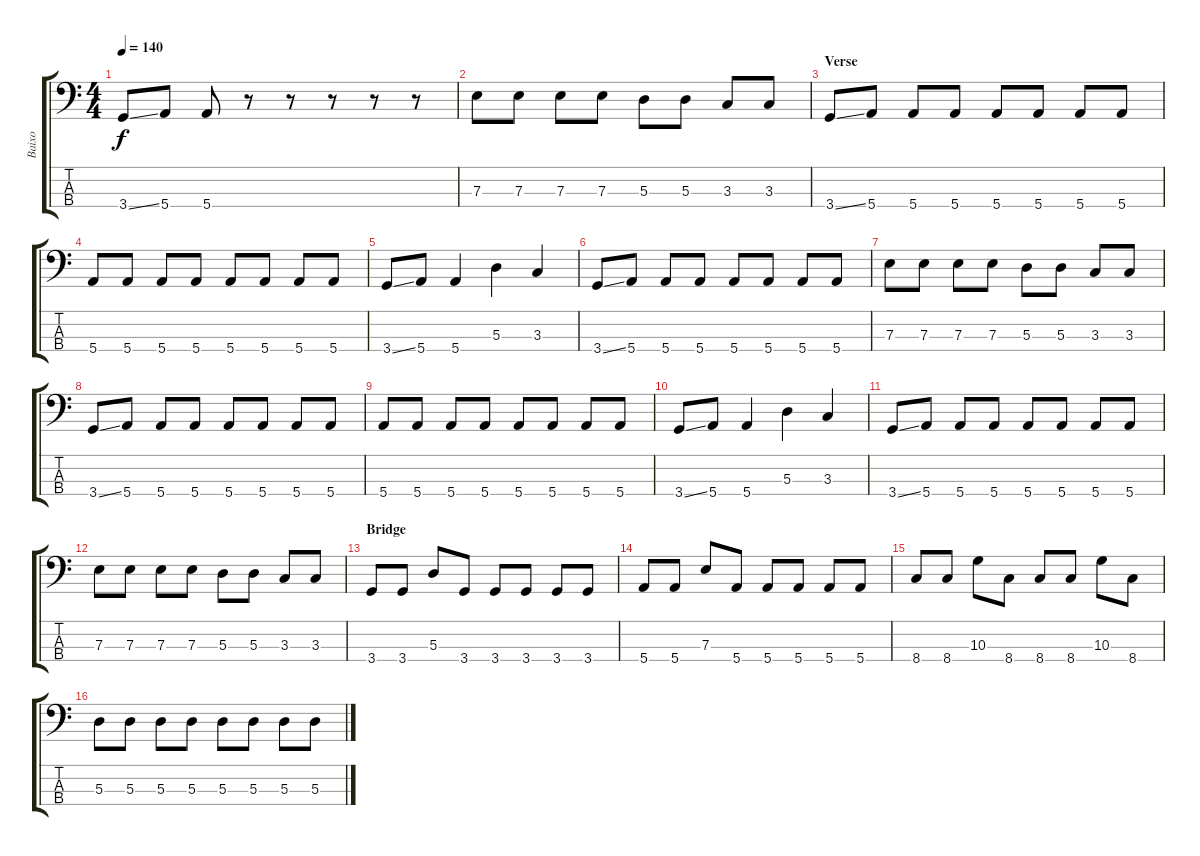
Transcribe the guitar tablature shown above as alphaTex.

\track ("Baixo" "Baixo") {instrument electricbassfinger}
\staff {score tabs}
\tuning (G2 D2 A1 E1) {hide}
\ts (4 4)
\tempo 140
\clef f4
\ks c
3.4{ss}.8{dy f} 5.4.8 5.4.8 r.8 r.8 r.8 r.8 r.8 |
7.3.8 7.3.8 7.3.8 7.3.8 5.3.8 5.3.8 3.3.8 3.3.8 |
\section ("" "Verse")
3.4{ss}.8 5.4.8 5.4.8 5.4.8 5.4.8 5.4.8 5.4.8 5.4.8 |
5.4.8 5.4.8 5.4.8 5.4.8 5.4.8 5.4.8 5.4.8 5.4.8 |
3.4{ss}.8 5.4.8 5.4.4 5.3.4 3.3.4 |
3.4{ss}.8 5.4.8 5.4.8 5.4.8 5.4.8 5.4.8 5.4.8 5.4.8 |
7.3.8 7.3.8 7.3.8 7.3.8 5.3.8 5.3.8 3.3.8 3.3.8 |
3.4{ss}.8 5.4.8 5.4.8 5.4.8 5.4.8 5.4.8 5.4.8 5.4.8 |
5.4.8 5.4.8 5.4.8 5.4.8 5.4.8 5.4.8 5.4.8 5.4.8 |
3.4{ss}.8 5.4.8 5.4.4 5.3.4 3.3.4 |
3.4{ss}.8 5.4.8 5.4.8 5.4.8 5.4.8 5.4.8 5.4.8 5.4.8 |
7.3.8 7.3.8 7.3.8 7.3.8 5.3.8 5.3.8 3.3.8 3.3.8 |
\section ("" "Bridge")
3.4.8 3.4.8 5.3.8 3.4.8 3.4.8 3.4.8 3.4.8 3.4.8 |
5.4.8 5.4.8 7.3.8 5.4.8 5.4.8 5.4.8 5.4.8 5.4.8 |
8.4.8 8.4.8 10.3.8 8.4.8 8.4.8 8.4.8 10.3.8 8.4.8 |
5.3.8 5.3.8 5.3.8 5.3.8 5.3.8 5.3.8 5.3.8 5.3.8
